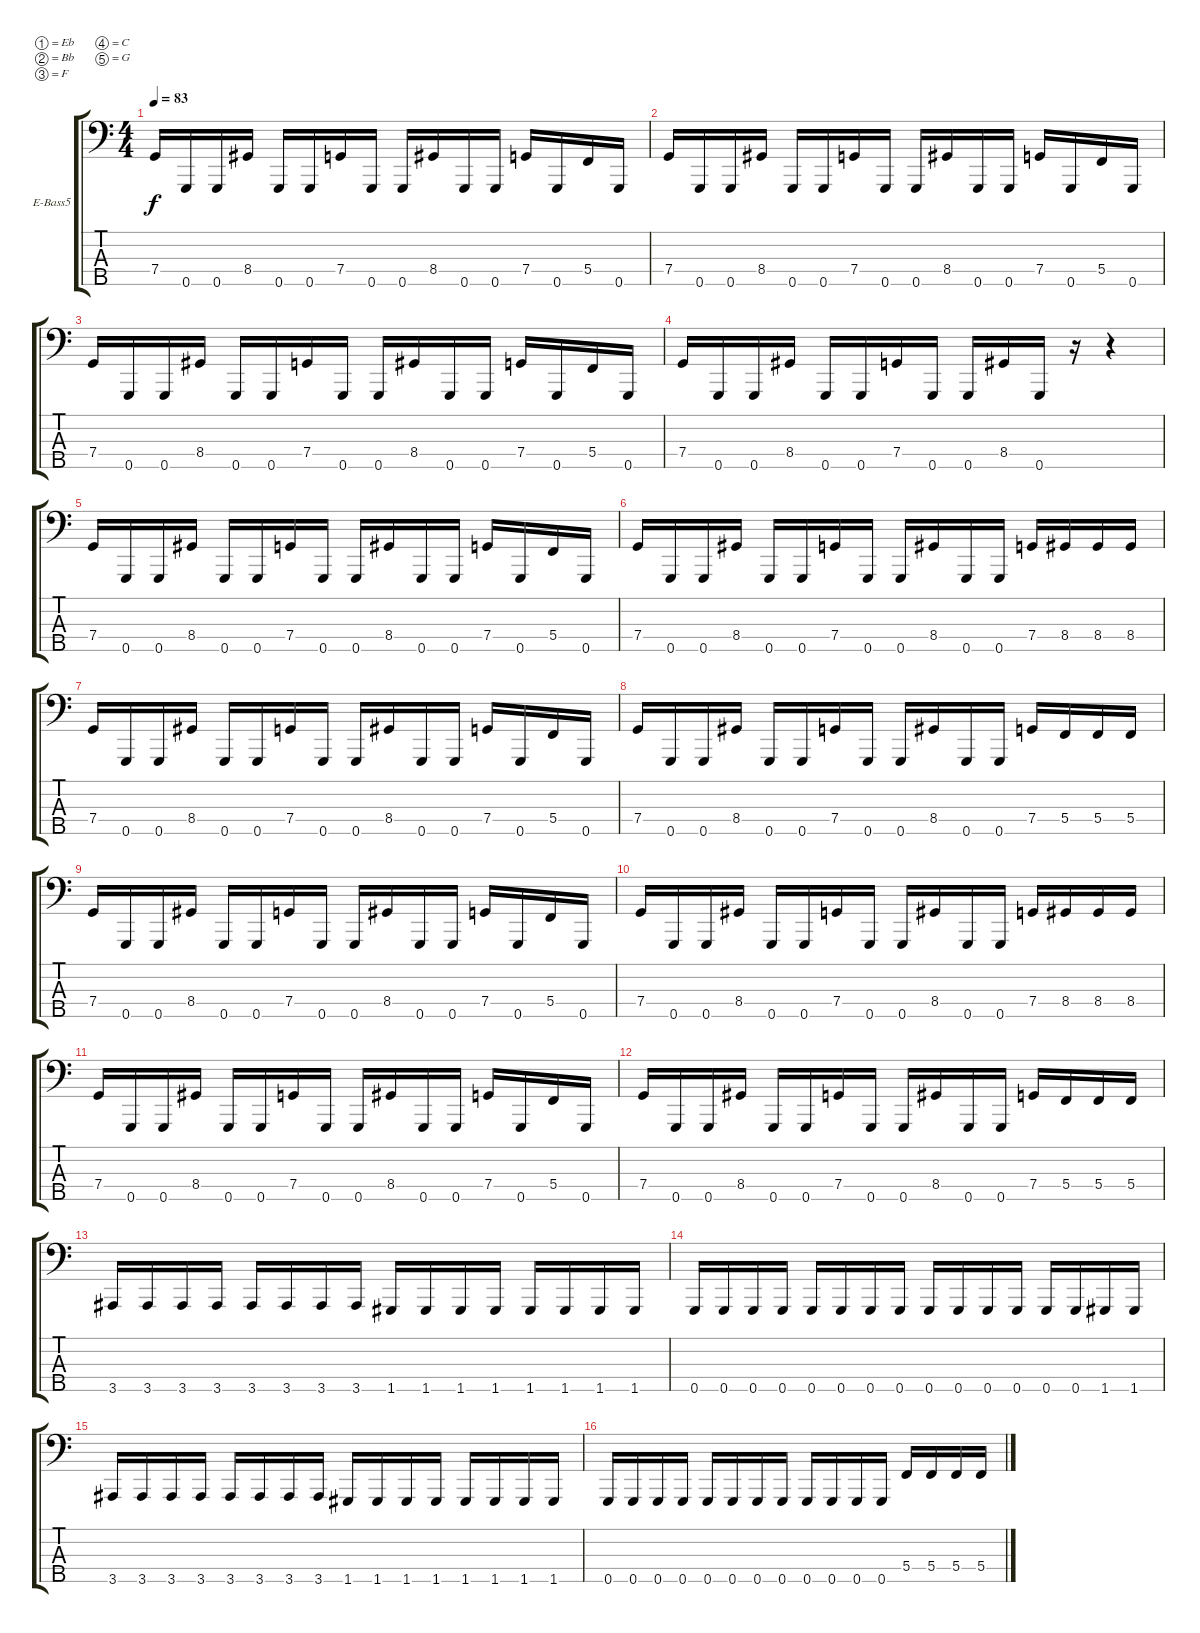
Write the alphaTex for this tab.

\defaultSystemsLayout 4
\bracketExtendMode groupsimilarinstruments
\firstSystemTrackNameOrientation horizontal
\otherSystemsTrackNameOrientation horizontal
\track ("Bass Dist." "E-Bass5") {instrument electricbassfinger}
\staff {score tabs}
\tuning (Eb2 Bb1 F1 C1 G0)
\ts (4 4)
\tempo 83
\clef f4
\scale
0.485477
\ks c
7.4.16{dy f instrument electricbassfinger} 0.5.16 0.5.16 8.4.16 0.5.16 0.5.16 7.4.16 0.5.16 0.5.16 8.4.16 0.5.16 0.5.16 7.4.16 0.5.16 5.4.16 0.5.16 |
\scale
0.257261 7.4.16 0.5.16 0.5.16 8.4.16 0.5.16 0.5.16 7.4.16 0.5.16 0.5.16 8.4.16 0.5.16 0.5.16 7.4.16 0.5.16 5.4.16 0.5.16 |
\scale
0.257261 7.4.16 0.5.16 0.5.16 8.4.16 0.5.16 0.5.16 7.4.16 0.5.16 0.5.16 8.4.16 0.5.16 0.5.16 7.4.16 0.5.16 5.4.16 0.5.16 |
\scale
0.333333 7.4.16 0.5.16 0.5.16 8.4.16 0.5.16 0.5.16 7.4.16 0.5.16 0.5.16 8.4.16 0.5.16 r.16 r.4 |
\scale
0.333333 7.4.16 0.5.16 0.5.16 8.4.16 0.5.16 0.5.16 7.4.16 0.5.16 0.5.16 8.4.16 0.5.16 0.5.16 7.4.16 0.5.16 5.4.16 0.5.16 |
\scale
0.333333 7.4.16 0.5.16 0.5.16 8.4.16 0.5.16 0.5.16 7.4.16 0.5.16 0.5.16 8.4.16 0.5.16 0.5.16 7.4.16 8.4.16 8.4.16 8.4.16 |
\scale
0.333333 7.4.16 0.5.16 0.5.16 8.4.16 0.5.16 0.5.16 7.4.16 0.5.16 0.5.16 8.4.16 0.5.16 0.5.16 7.4.16 0.5.16 5.4.16 0.5.16 |
\scale
0.333333 7.4.16 0.5.16 0.5.16 8.4.16 0.5.16 0.5.16 7.4.16 0.5.16 0.5.16 8.4.16 0.5.16 0.5.16 7.4.16 5.4.16 5.4.16 5.4.16 |
\scale
0.333333 7.4.16 0.5.16 0.5.16 8.4.16 0.5.16 0.5.16 7.4.16 0.5.16 0.5.16 8.4.16 0.5.16 0.5.16 7.4.16 0.5.16 5.4.16 0.5.16 |
\scale
0.333333 7.4.16 0.5.16 0.5.16 8.4.16 0.5.16 0.5.16 7.4.16 0.5.16 0.5.16 8.4.16 0.5.16 0.5.16 7.4.16 8.4.16 8.4.16 8.4.16 |
\scale
0.333333 7.4.16 0.5.16 0.5.16 8.4.16 0.5.16 0.5.16 7.4.16 0.5.16 0.5.16 8.4.16 0.5.16 0.5.16 7.4.16 0.5.16 5.4.16 0.5.16 |
\scale
0.333333 7.4.16 0.5.16 0.5.16 8.4.16 0.5.16 0.5.16 7.4.16 0.5.16 0.5.16 8.4.16 0.5.16 0.5.16 7.4.16 5.4.16 5.4.16 5.4.16 |
\scale
0.333333 3.5.16 3.5.16 3.5.16 3.5.16 3.5.16 3.5.16 3.5.16 3.5.16 1.5.16 1.5.16 1.5.16 1.5.16 1.5.16 1.5.16 1.5.16 1.5.16 |
\scale
0.333333 0.5.16 0.5.16 0.5.16 0.5.16 0.5.16 0.5.16 0.5.16 0.5.16 0.5.16 0.5.16 0.5.16 0.5.16 0.5.16 0.5.16 1.5.16 1.5.16 |
\scale
0.333333 3.5.16 3.5.16 3.5.16 3.5.16 3.5.16 3.5.16 3.5.16 3.5.16 1.5.16 1.5.16 1.5.16 1.5.16 1.5.16 1.5.16 1.5.16 1.5.16 |
\scale
0.333333 0.5.16 0.5.16 0.5.16 0.5.16 0.5.16 0.5.16 0.5.16 0.5.16 0.5.16 0.5.16 0.5.16 0.5.16 5.4.16 5.4.16 5.4.16 5.4.16
